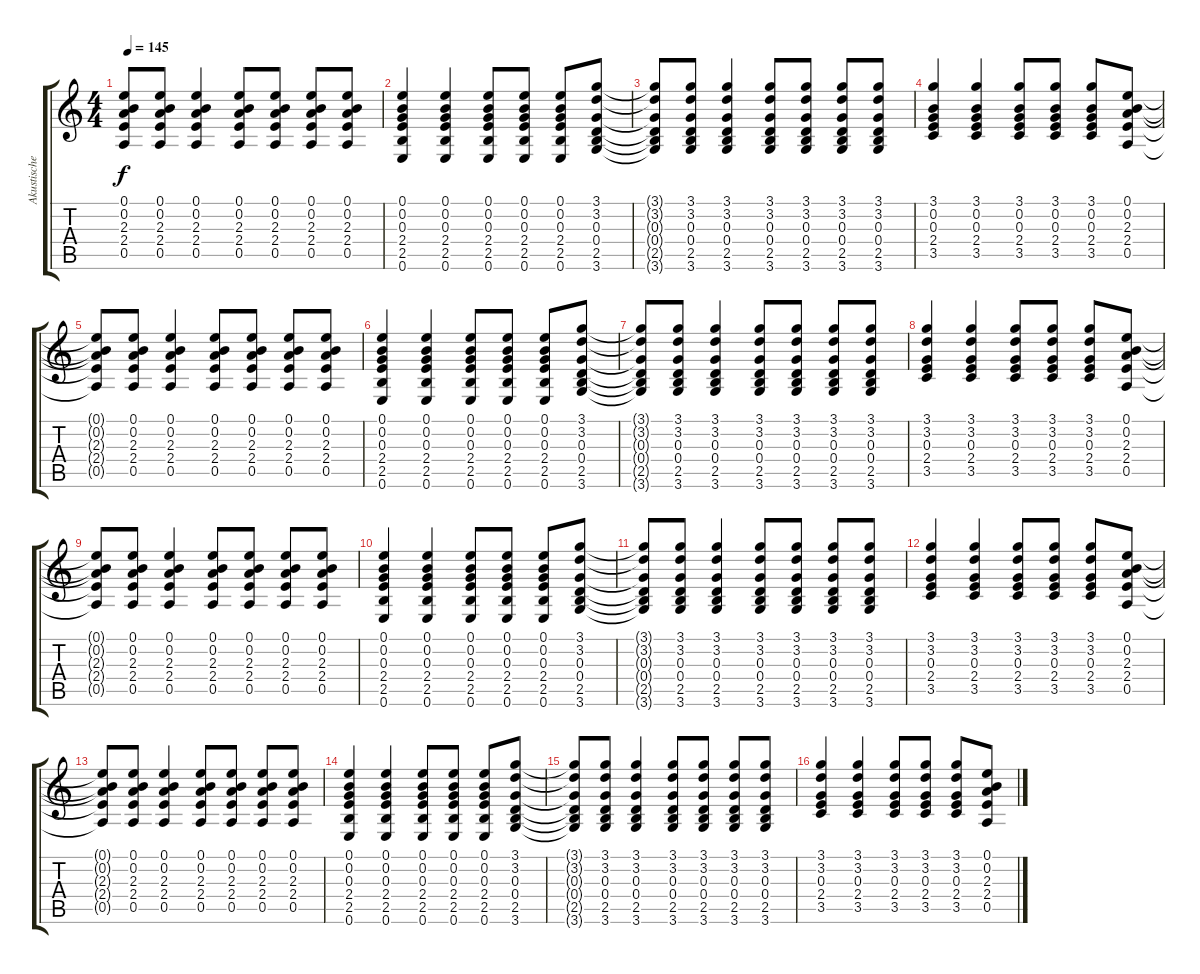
\track ("Akustische Gitarre" "Akustische") {instrument acousticguitarsteel}
\staff {score tabs}
\tuning (E4 B3 G3 D3 A2 E2) {hide}
\ts (4 4)
\tempo 145
\clef g2
\ks c
(0.1{t} 0.2{t} 2.3{t} 2.4{t} 0.5{t}).8{dy f} (0.1 0.2 2.3 2.4 0.5).8 (0.1 0.2 2.3 2.4 0.5).4 (0.1 0.2 2.3 2.4 0.5).8 (0.1 0.2 2.3 2.4 0.5).8 (0.1 0.2 2.3 2.4 0.5).8 (0.1 0.2 2.3 2.4 0.5).8 |
(0.1 0.2 0.3 2.4 2.5 0.6).4 (0.1 0.2 0.3 2.4 2.5 0.6).4 (0.1 0.2 0.3 2.4 2.5 0.6).8 (0.1 0.2 0.3 2.4 2.5 0.6).8 (0.1 0.2 0.3 2.4 2.5 0.6).8 (3.1 3.2 0.3 0.4 2.5 3.6).8 |
(3.1{t} 3.2{t} 0.3{t} 0.4{t} 2.5{t} 3.6{t}).8 (3.1 3.2 0.3 0.4 2.5 3.6).8 (3.1 3.2 0.3 0.4 2.5 3.6).4 (3.1 3.2 0.3 0.4 2.5 3.6).8 (3.1 3.2 0.3 0.4 2.5 3.6).8 (3.1 3.2 0.3 0.4 2.5 3.6).8 (3.1 3.2 0.3 0.4 2.5 3.6).8 |
(3.1 0.2 0.3 2.4 3.5).4 (3.1 0.2 0.3 2.4 3.5).4 (3.1 0.2 0.3 2.4 3.5).8 (3.1 0.2 0.3 2.4 3.5).8 (3.1 0.2 0.3 2.4 3.5).8 (0.1 0.2 2.3 2.4 0.5).8 |
(0.1{t} 0.2{t} 2.3{t} 2.4{t} 0.5{t}).8 (0.1 0.2 2.3 2.4 0.5).8 (0.1 0.2 2.3 2.4 0.5).4 (0.1 0.2 2.3 2.4 0.5).8 (0.1 0.2 2.3 2.4 0.5).8 (0.1 0.2 2.3 2.4 0.5).8 (0.1 0.2 2.3 2.4 0.5).8 |
(0.1 0.2 0.3 2.4 2.5 0.6).4 (0.1 0.2 0.3 2.4 2.5 0.6).4 (0.1 0.2 0.3 2.4 2.5 0.6).8 (0.1 0.2 0.3 2.4 2.5 0.6).8 (0.1 0.2 0.3 2.4 2.5 0.6).8 (3.1 3.2 0.3 0.4 2.5 3.6).8 |
(3.1{t} 3.2{t} 0.3{t} 0.4{t} 2.5{t} 3.6{t}).8 (3.1 3.2 0.3 0.4 2.5 3.6).8 (3.1 3.2 0.3 0.4 2.5 3.6).4 (3.1 3.2 0.3 0.4 2.5 3.6).8 (3.1 3.2 0.3 0.4 2.5 3.6).8 (3.1 3.2 0.3 0.4 2.5 3.6).8 (3.1 3.2 0.3 0.4 2.5 3.6).8 |
(3.1 3.2 0.3 2.4 3.5).4 (3.1 3.2 0.3 2.4 3.5).4 (3.1 3.2 0.3 2.4 3.5).8 (3.1 3.2 0.3 2.4 3.5).8 (3.1 3.2 0.3 2.4 3.5).8 (0.1 0.2 2.3 2.4 0.5).8 |
(0.1{t} 0.2{t} 2.3{t} 2.4{t} 0.5{t}).8 (0.1 0.2 2.3 2.4 0.5).8 (0.1 0.2 2.3 2.4 0.5).4 (0.1 0.2 2.3 2.4 0.5).8 (0.1 0.2 2.3 2.4 0.5).8 (0.1 0.2 2.3 2.4 0.5).8 (0.1 0.2 2.3 2.4 0.5).8 |
(0.1 0.2 0.3 2.4 2.5 0.6).4 (0.1 0.2 0.3 2.4 2.5 0.6).4 (0.1 0.2 0.3 2.4 2.5 0.6).8 (0.1 0.2 0.3 2.4 2.5 0.6).8 (0.1 0.2 0.3 2.4 2.5 0.6).8 (3.1 3.2 0.3 0.4 2.5 3.6).8 |
(3.1{t} 3.2{t} 0.3{t} 0.4{t} 2.5{t} 3.6{t}).8 (3.1 3.2 0.3 0.4 2.5 3.6).8 (3.1 3.2 0.3 0.4 2.5 3.6).4 (3.1 3.2 0.3 0.4 2.5 3.6).8 (3.1 3.2 0.3 0.4 2.5 3.6).8 (3.1 3.2 0.3 0.4 2.5 3.6).8 (3.1 3.2 0.3 0.4 2.5 3.6).8 |
(3.1 3.2 0.3 2.4 3.5).4 (3.1 3.2 0.3 2.4 3.5).4 (3.1 3.2 0.3 2.4 3.5).8 (3.1 3.2 0.3 2.4 3.5).8 (3.1 3.2 0.3 2.4 3.5).8 (0.1 0.2 2.3 2.4 0.5).8 |
(0.1{t} 0.2{t} 2.3{t} 2.4{t} 0.5{t}).8 (0.1 0.2 2.3 2.4 0.5).8 (0.1 0.2 2.3 2.4 0.5).4 (0.1 0.2 2.3 2.4 0.5).8 (0.1 0.2 2.3 2.4 0.5).8 (0.1 0.2 2.3 2.4 0.5).8 (0.1 0.2 2.3 2.4 0.5).8 |
(0.1 0.2 0.3 2.4 2.5 0.6).4 (0.1 0.2 0.3 2.4 2.5 0.6).4 (0.1 0.2 0.3 2.4 2.5 0.6).8 (0.1 0.2 0.3 2.4 2.5 0.6).8 (0.1 0.2 0.3 2.4 2.5 0.6).8 (3.1 3.2 0.3 0.4 2.5 3.6).8 |
(3.1{t} 3.2{t} 0.3{t} 0.4{t} 2.5{t} 3.6{t}).8 (3.1 3.2 0.3 0.4 2.5 3.6).8 (3.1 3.2 0.3 0.4 2.5 3.6).4 (3.1 3.2 0.3 0.4 2.5 3.6).8 (3.1 3.2 0.3 0.4 2.5 3.6).8 (3.1 3.2 0.3 0.4 2.5 3.6).8 (3.1 3.2 0.3 0.4 2.5 3.6).8 |
(3.1 3.2 0.3 2.4 3.5).4 (3.1 3.2 0.3 2.4 3.5).4 (3.1 3.2 0.3 2.4 3.5).8 (3.1 3.2 0.3 2.4 3.5).8 (3.1 3.2 0.3 2.4 3.5).8 (0.1 0.2 2.3 2.4 0.5).8
